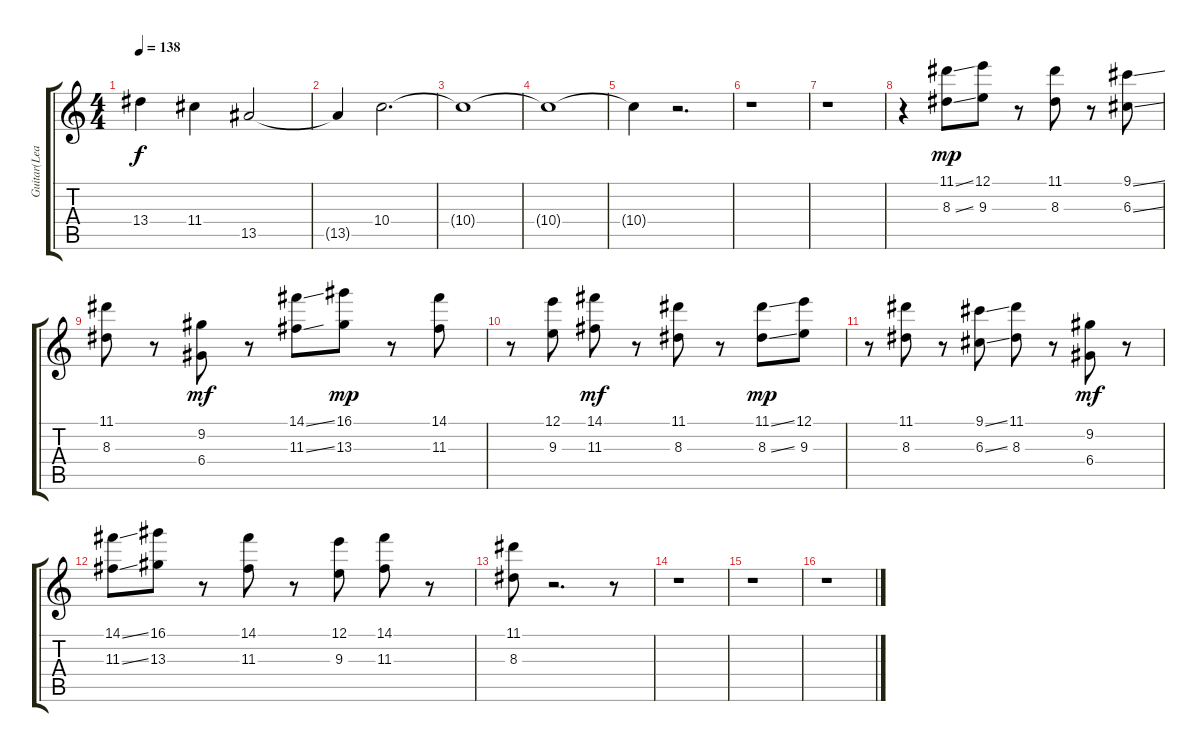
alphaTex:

\track ("Guitar(Lead)" "Guitar(Lea") {instrument distortionguitar}
\staff {score tabs}
\tuning (E4 B3 G3 D3 A2 E2) {hide}
\ts (4 4)
\tempo 138
\clef g2
\ks c
13.4.4{dy f} 11.4.4 13.5.2 |
13.5{t}.4 10.4.2{d} |
10.4{t}.1 |
10.4{t}.1 |
10.4{t}.4 r.2{d} |
r.1 |
r.1 |
r.4 (11.1{ss} 8.3{ss}).8{dy mp balance 0 instrument electricguitarclean} (12.1 9.3).8 r.8 (11.1 8.3).8 r.8 (9.1{ss} 6.3{ss}).8 |
(11.1 8.3).8 r.8 (9.2 6.4).8{dy mf} r.8 (14.1{ss} 11.3{ss}).8 (16.1 13.3).8{dy mp} r.8 (14.1 11.3).8 |
r.8 (12.1 9.3).8 (14.1 11.3).8{dy mf} r.8 (11.1 8.3).8 r.8 (11.1{ss} 8.3{ss}).8{dy mp} (12.1 9.3).8 |
r.8 (11.1 8.3).8 r.8 (9.1{ss} 6.3{ss}).8 (11.1 8.3).8 r.8 (9.2 6.4).8{dy mf} r.8 |
(14.1{ss} 11.3{ss}).8 (16.1 13.3).8 r.8 (14.1 11.3).8 r.8 (12.1 9.3).8 (14.1 11.3).8 r.8 |
(11.1 8.3).8 r.2{d} r.8 |
r.1 |
r.1 |
r.1
